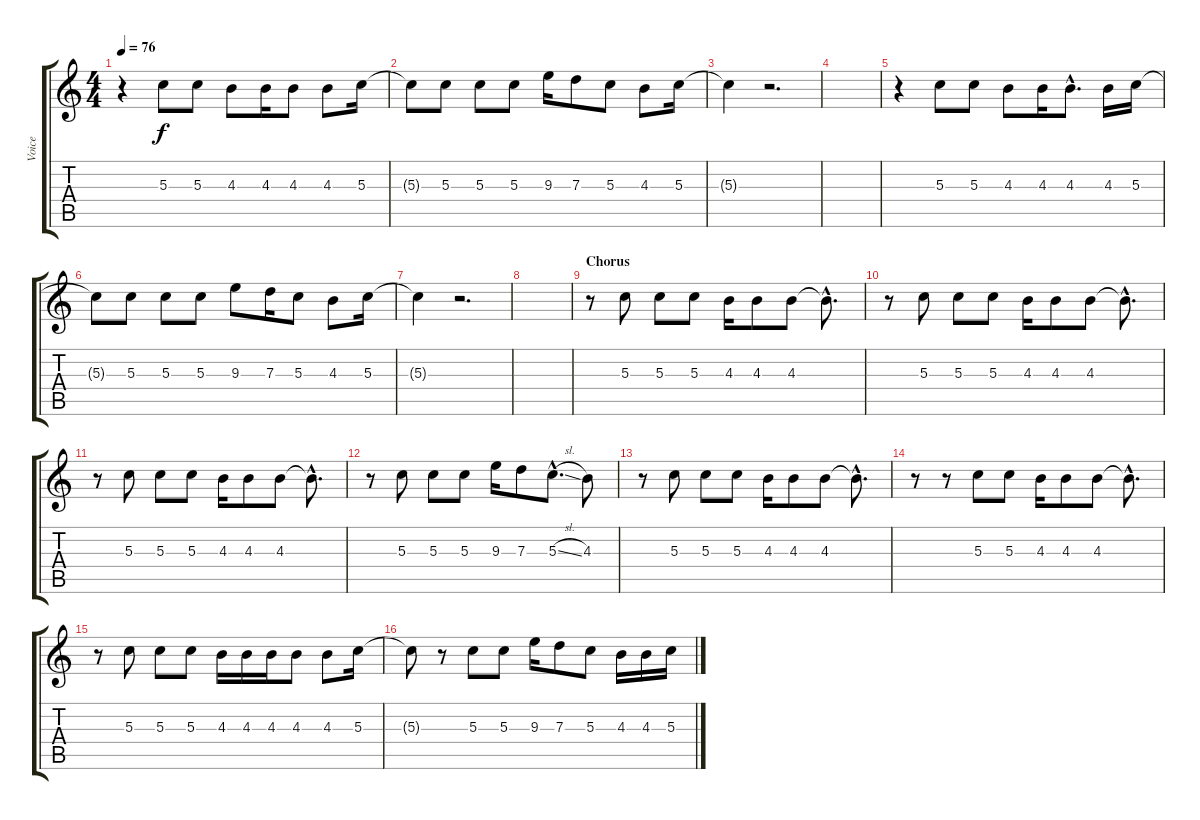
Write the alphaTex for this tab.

\track ("Voice" "Voice") {instrument contrabass}
\staff {score tabs}
\tuning (E4 B3 G3 D3 A2 E2) {hide}
\ts (4 4)
\tempo 76
\clef g2
\ks c
r.4{dy f} 5.3.8 5.3.8 4.3.8 4.3.16 4.3.8 4.3.8 5.3.16 |
5.3{t}.8 5.3.8 5.3.8 5.3.8 9.3.16 7.3.8 5.3.8 4.3.8 5.3.16 |
5.3{t}.4 r.2{d} |
|
r.4 5.3.8 5.3.8 4.3.8 4.3.16 4.3{hac}.8{d} 4.3.16 5.3.16 |
5.3{t}.8 5.3.8 5.3.8 5.3.8 9.3.8 7.3.16 5.3.8 4.3.8 5.3.16 |
5.3{t}.4 r.2{d} |
|
\section ("" "Chorus")
r.8 5.3.8 5.3.8 5.3.8 4.3.16 4.3.8 4.3.8 4.3{hac t}.8{d} |
r.8 5.3.8 5.3.8 5.3.8 4.3.16 4.3.8 4.3.8 4.3{hac t}.8{d} |
r.8 5.3.8 5.3.8 5.3.8 4.3.16 4.3.8 4.3.8 4.3{hac t}.8{d} |
r.8 5.3.8 5.3.8 5.3.8 9.3.16 7.3.8 5.3{sl hac}.8{d} 4.3.8 |
r.8 5.3.8 5.3.8 5.3.8 4.3.16 4.3.8 4.3.8 4.3{hac t}.8{d} |
r.8 r.8 5.3.8 5.3.8 4.3.16 4.3.8 4.3.8 4.3{hac t}.8{d} |
r.8 5.3.8 5.3.8 5.3.8 4.3.16 4.3.16 4.3.16 4.3.8 4.3.8 5.3.16 |
5.3{t}.8 r.8 5.3.8 5.3.8 9.3.16 7.3.8 5.3.8 4.3.16 4.3.16 5.3.16
